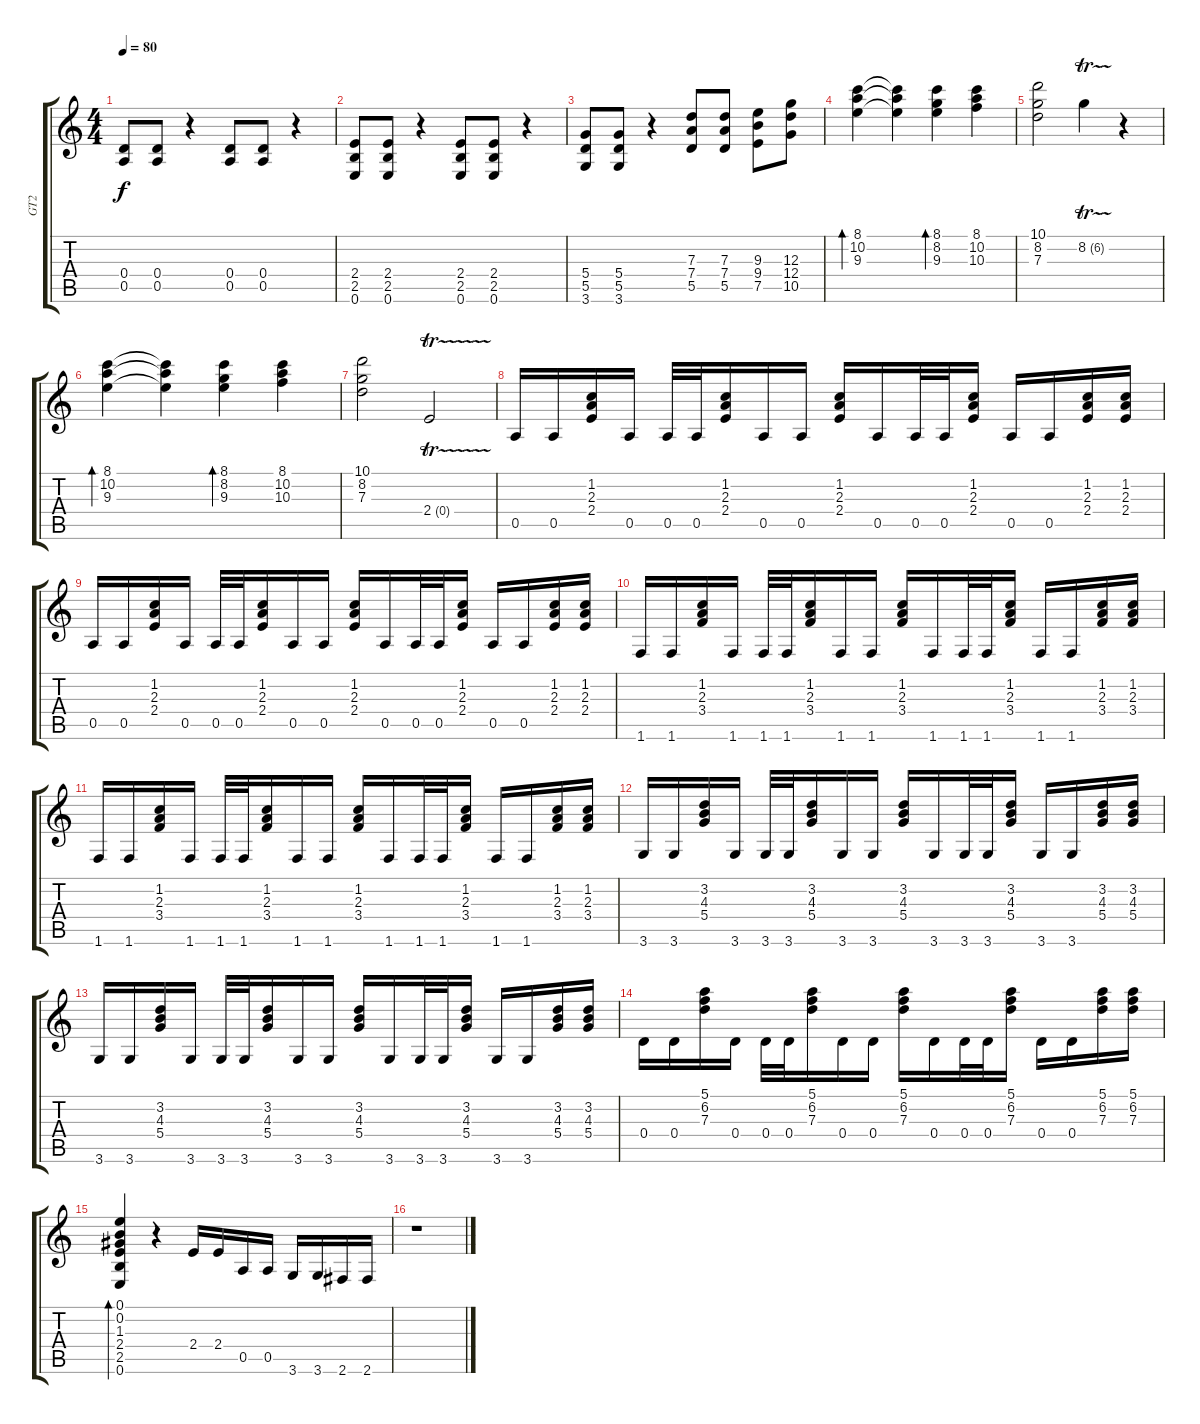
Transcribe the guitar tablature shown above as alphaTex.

\track ("GT2" "GT2") {instrument acousticguitarsteel}
\staff {score tabs}
\tuning (E4 B3 G3 D3 A2 E2) {hide}
\ts (4 4)
\tempo 80
\clef g2
\ks c
(0.4 0.5).8{dy f} (0.4 0.5).8 r.4 (0.4 0.5).8 (0.4 0.5).8 r.4 |
(2.4 2.5 0.6).8 (2.4 2.5 0.6).8 r.4 (2.4 2.5 0.6).8 (2.4 2.5 0.6).8 r.4 |
(5.4 5.5 3.6).8 (5.4 5.5 3.6).8 r.4 (7.3 7.4 5.5).8 (7.3 7.4 5.5).8 (9.3 9.4 7.5).8 (12.3 12.4 10.5).8 |
(8.1 10.2 9.3).4{bd 30} (8.1{t} 10.2{t} 9.3{t}).4 (8.1 8.2 9.3).4{bd 30} (8.1 10.2 10.3).4 |
(10.1 8.2 7.3).2 8.2{tr (6 32)}.4 r.4 |
(8.1 10.2 9.3).4{bd 30} (8.1{t} 10.2{t} 9.3{t}).4 (8.1 8.2 9.3).4{bd 30} (8.1 10.2 10.3).4 |
(10.1 8.2 7.3).2 2.4{tr (0 32)}.2 |
0.5.16 0.5.16 (1.2 2.3 2.4).16 0.5.16 0.5.32 0.5.32 (1.2 2.3 2.4).16 0.5.16 0.5.16 (1.2 2.3 2.4).16 0.5.16 0.5.32 0.5.32 (1.2 2.3 2.4).16 0.5.16 0.5.16 (1.2 2.3 2.4).16 (1.2 2.3 2.4).16 |
0.5.16 0.5.16 (1.2 2.3 2.4).16 0.5.16 0.5.32 0.5.32 (1.2 2.3 2.4).16 0.5.16 0.5.16 (1.2 2.3 2.4).16 0.5.16 0.5.32 0.5.32 (1.2 2.3 2.4).16 0.5.16 0.5.16 (1.2 2.3 2.4).16 (1.2 2.3 2.4).16 |
1.6.16 1.6.16 (1.2 2.3 3.4).16 1.6.16 1.6.32 1.6.32 (1.2 2.3 3.4).16 1.6.16 1.6.16 (1.2 2.3 3.4).16 1.6.16 1.6.32 1.6.32 (1.2 2.3 3.4).16 1.6.16 1.6.16 (1.2 2.3 3.4).16 (1.2 2.3 3.4).16 |
1.6.16 1.6.16 (1.2 2.3 3.4).16 1.6.16 1.6.32 1.6.32 (1.2 2.3 3.4).16 1.6.16 1.6.16 (1.2 2.3 3.4).16 1.6.16 1.6.32 1.6.32 (1.2 2.3 3.4).16 1.6.16 1.6.16 (1.2 2.3 3.4).16 (1.2 2.3 3.4).16 |
3.6.16 3.6.16 (3.2 4.3 5.4).16 3.6.16 3.6.32 3.6.32 (3.2 4.3 5.4).16 3.6.16 3.6.16 (3.2 4.3 5.4).16 3.6.16 3.6.32 3.6.32 (3.2 4.3 5.4).16 3.6.16 3.6.16 (3.2 4.3 5.4).16 (3.2 4.3 5.4).16 |
3.6.16 3.6.16 (3.2 4.3 5.4).16 3.6.16 3.6.32 3.6.32 (3.2 4.3 5.4).16 3.6.16 3.6.16 (3.2 4.3 5.4).16 3.6.16 3.6.32 3.6.32 (3.2 4.3 5.4).16 3.6.16 3.6.16 (3.2 4.3 5.4).16 (3.2 4.3 5.4).16 |
0.4.16 0.4.16 (5.1 6.2 7.3).16 0.4.16 0.4.32 0.4.32 (5.1 6.2 7.3).16 0.4.16 0.4.16 (5.1 6.2 7.3).16 0.4.16 0.4.32 0.4.32 (5.1 6.2 7.3).16 0.4.16 0.4.16 (5.1 6.2 7.3).16 (5.1 6.2 7.3).16 |
(0.1 0.2 1.3 2.4 2.5 0.6).4{bd 30} r.4 2.4.16 2.4.16 0.5.16 0.5.16 3.6.16 3.6.16 2.6.16 2.6.16 |
r.1
